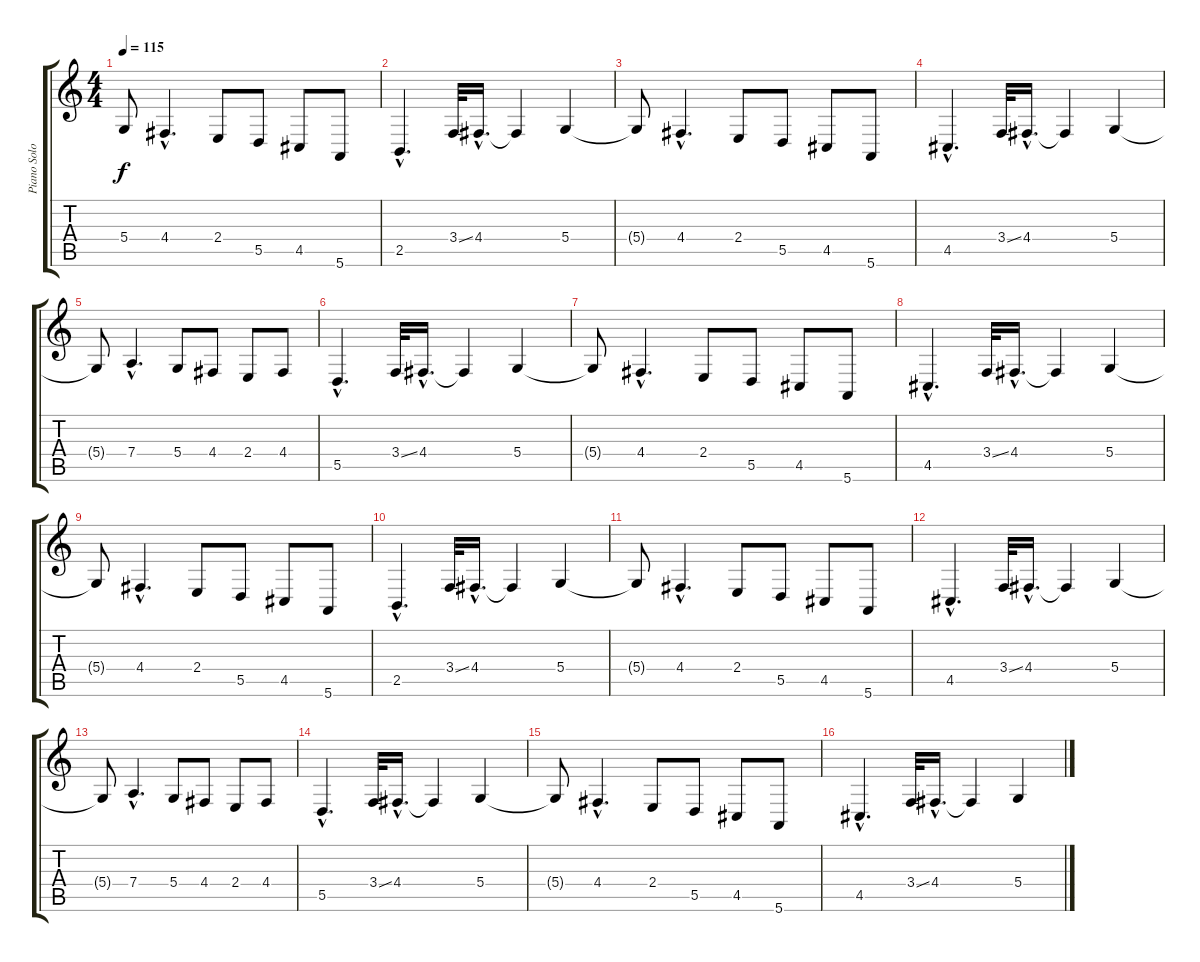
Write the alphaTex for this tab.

\track ("Piano Solo" "Piano Solo") {instrument brightacousticpiano}
\staff {score tabs}
\tuning (E4 B3 G3 D3 A2 E2) {hide}
\ts (4 4)
\tempo 115
\clef g2
\ks c
5.4{t}.8{dy f} 4.4{hac}.4{d} 2.4.8 5.5.8 4.5.8 5.6.8 |
2.5{hac}.4{d} 3.4{ss}.32 4.4{hac}.16{d} 4.4{t}.4 5.4.4 |
5.4{t}.8 4.4{hac}.4{d} 2.4.8 5.5.8 4.5.8 5.6.8 |
4.5{hac}.4{d} 3.4{ss}.32 4.4{hac}.16{d} 4.4{t}.4 5.4.4 |
5.4{t}.8 7.4{hac}.4{d} 5.4.8 4.4.8 2.4.8 4.4.8 |
5.5{hac}.4{d} 3.4{ss}.32 4.4{hac}.16{d} 4.4{t}.4 5.4.4 |
5.4{t}.8 4.4{hac}.4{d} 2.4.8 5.5.8 4.5.8 5.6.8 |
4.5{hac}.4{d} 3.4{ss}.32 4.4{hac}.16{d} 4.4{t}.4 5.4.4 |
5.4{t}.8 4.4{hac}.4{d} 2.4.8 5.5.8 4.5.8 5.6.8 |
2.5{hac}.4{d} 3.4{ss}.32 4.4{hac}.16{d} 4.4{t}.4 5.4.4 |
5.4{t}.8 4.4{hac}.4{d} 2.4.8 5.5.8 4.5.8 5.6.8 |
4.5{hac}.4{d} 3.4{ss}.32 4.4{hac}.16{d} 4.4{t}.4 5.4.4 |
5.4{t}.8 7.4{hac}.4{d} 5.4.8 4.4.8 2.4.8 4.4.8 |
5.5{hac}.4{d} 3.4{ss}.32 4.4{hac}.16{d} 4.4{t}.4 5.4.4 |
5.4{t}.8 4.4{hac}.4{d} 2.4.8 5.5.8 4.5.8 5.6.8 |
4.5{hac}.4{d} 3.4{ss}.32 4.4{hac}.16{d} 4.4{t}.4 5.4.4
